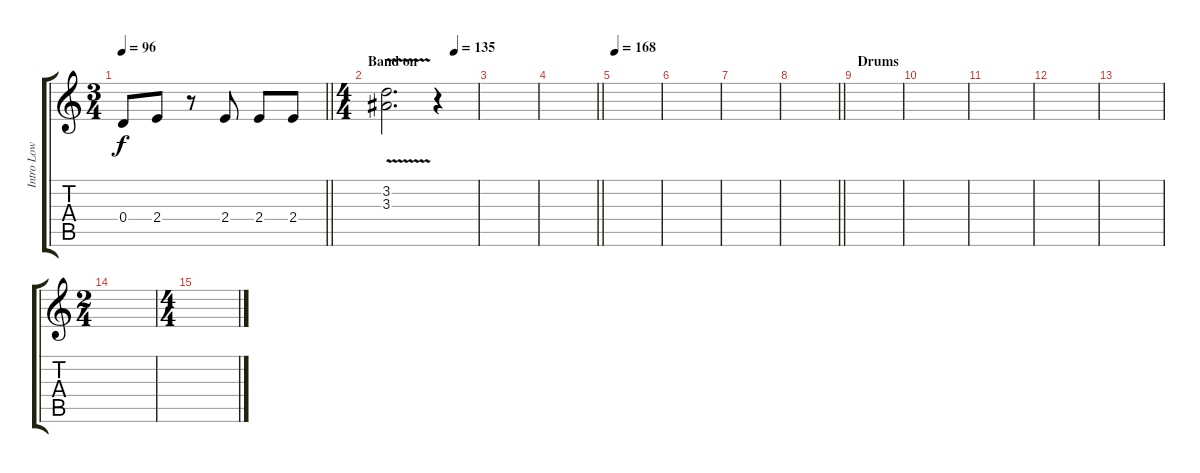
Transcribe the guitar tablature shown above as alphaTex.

\track ("Intro Low" "Intro Low") {instrument electricguitarclean}
\staff {score tabs}
\tuning (E4 B3 G3 D3 A2 E2) {hide}
\ts (3 4)
\tempo 96
\clef g2
\barLineRight lightlight
\ks c
0.4.8{dy f} 2.4.8 r.8 2.4.8 2.4.8 2.4.8 |
\ts (4 4)
\section ("" "Band on")
\tempo (135 0.75)
(3.2{v} 3.3{v}).2{d} r.4 |
|
\barLineRight lightlight
|
\tempo 168
|
|
|
\barLineRight lightlight
|
\section ("" "Drums")
|
|
|
|
|
\ts (2 4)
|
\ts (4 4)
